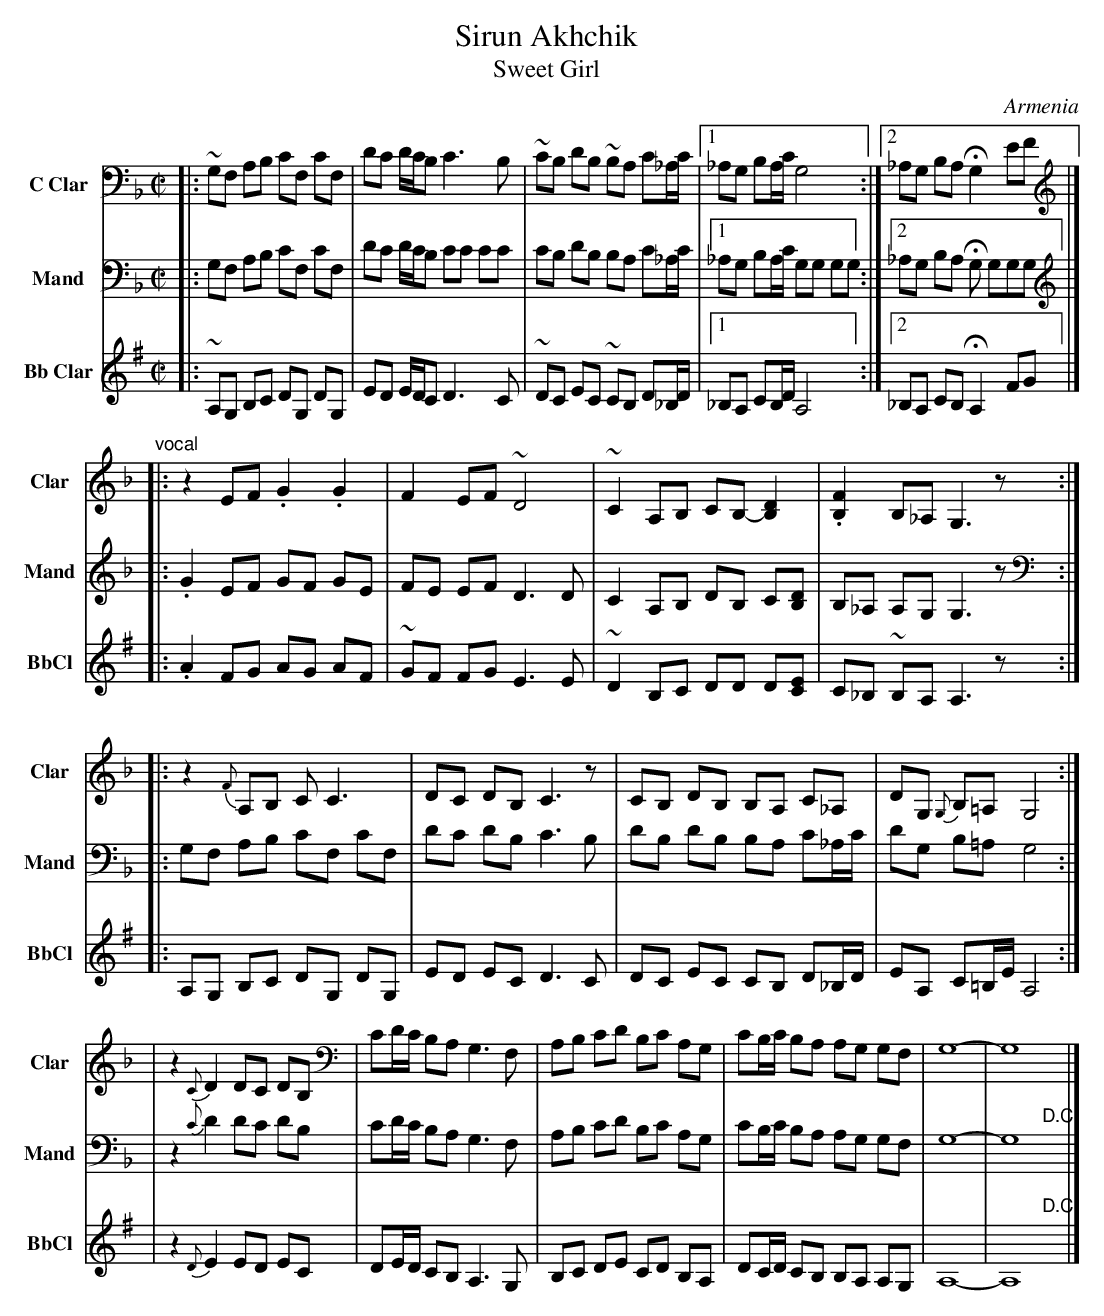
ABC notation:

X:1
T: Sirun Akhchik
T: Sweet Girl
O: Armenia
M: C|
L: 1/8
K: Gdor
V: 1 nm="C Clar" snm="Clar"
|:~G,F, A,B, CF, CF, | DC D/C/B, C3 B, |~CB, DB, ~B,A, C_A,/C/ |1 _A,G, B,A,/C/ G,4 :|2  _A,G, B,A, HG,2 EF |]
"vocal"\
|: z2 EF k.G2 .G2 | F2 EF ~D4 | ~C2 A,B, CB,- [D2B,2] | k.[F2B,2] B,_A, G,3z :|
|: z2 {F}A,B, CC3 | DC DB, C3z | CB, DB, B,A, C_A, | kDG, {G,}B,=A, G,4 :|
| z2 {C}D2 DC DB, | CD/C/ B,A, G,3 F, | A,B, CD B,C A,G, | CB,/C/ B,A, A,G, G,F, | G,8- | G,8y |]
V: 2 nm="Mand" snm="Mand"
|: G,F, A,B, CF, CF, | DC D/C/B, CC CC | CB, DB, B,A, C_A,/C/ |1 _A,G, B,A,/C/ G,G, G,G, :|2  _A,G, B,A, HG, G,G,G, |]
|: .G2 EF GF GE | FE EF D3 D | C2 A,B, DB, C[DB,] | B,_A, A,G, G,3z :|
|: G,F, A,B, CF, CF, | DC DB, C3 B, | DB, DB, B,A, C_A,/C/ | kDG, B,=A, G,4 :|
| z2 {C}D2 DC DB, | CD/C/ B,A, G,3 F, | A,B, CD B,C A,G, | CB,/C/ B,A, A,G, G,F, | G,8- | G,8 "D.C."y |]
V: 3 nm="Bb Clar" snm="BbCl"
K: Ador
|:~A,G, B,C DG, DG, | ED E/D/C D3 C |~DC EC ~CB, D_B,/D/ |1 _B,A, CB,/D/ A,4 :|2  _B,A, CB, HA,2 FG |]
|:.A2 FG AG AF | ~GF FG E3 E | ~D2 B,C DD D[EC] | C_B, ~B,A, A,3z :|
|: A,G, B,C DG, DG, | ED EC D3 C | DC EC CB, D_B,/D/ | kEA, C=B,/E/ A,4 :|
| z2 {D}E2 ED EC | DE/D/ CB, A,3 G, | B,C DE CD B,A, | DC/D/ CB, B,A, A,G, | A,8- | A,8 "D.C."y |]
